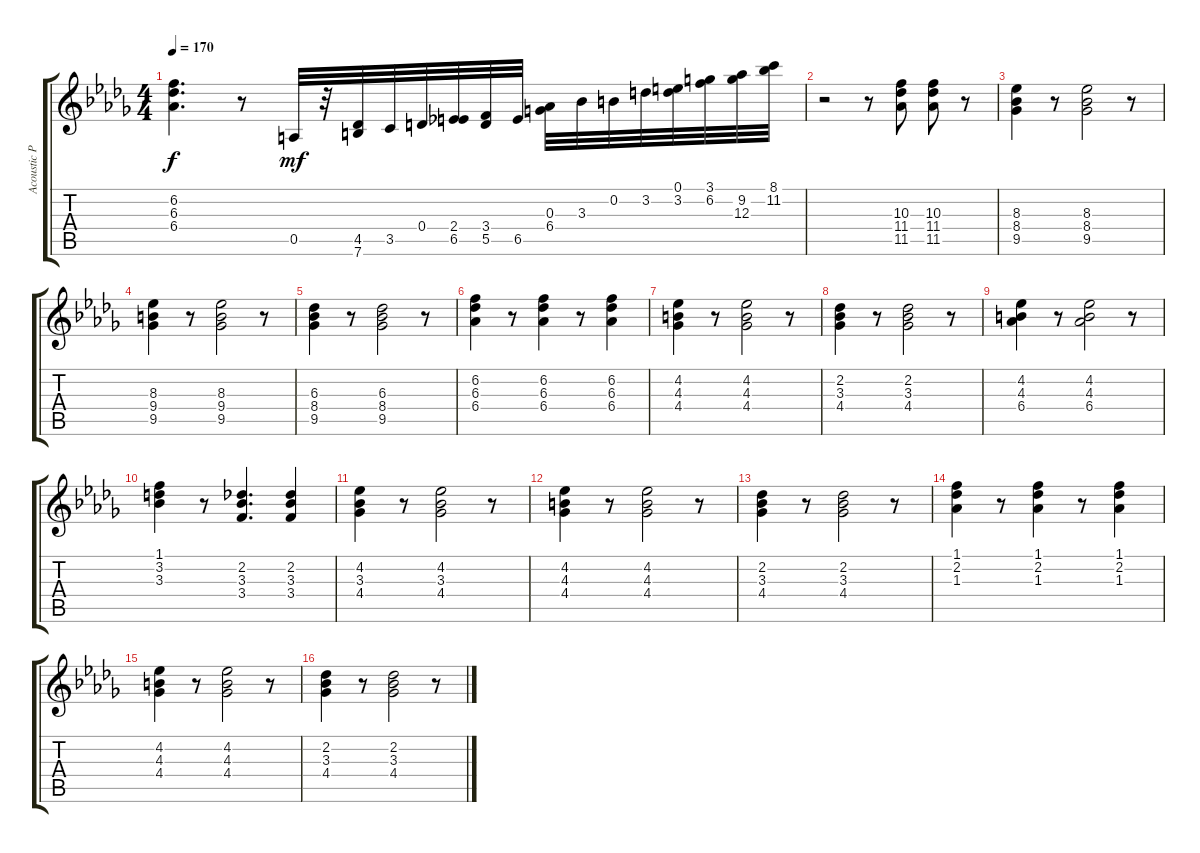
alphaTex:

\track ("Acoustic Piano" "Acoustic P") {instrument acousticguitarsteel}
\staff {score tabs}
\tuning (E4 B3 G3 D3 A2 E2) {hide}
\ts (4 4)
\tempo 170
\clef g2
\ks db
(6.2{t} 6.3{t} 6.4{t}).4{d dy f} r.8 0.5.32{dy mf} r.32 (4.5 7.6).32 3.5.32 0.4.32 (2.4 6.5).32 (3.4 5.5).32 6.5.32 (0.3 6.4).32 3.3.32 0.2.32 3.2.32 (0.1 3.2).32 (3.1 6.2).32 (9.2 12.3).32 (8.1 11.2).32 |
r.2 r.8 (10.3 11.4 11.5).8 (10.3 11.4 11.5).8 r.8 |
(8.3 8.4 9.5).4 r.8 (8.3 8.4 9.5).2 r.8 |
(8.3 9.4 9.5).4 r.8 (8.3 9.4 9.5).2 r.8 |
(6.3 8.4 9.5).4 r.8 (6.3 8.4 9.5).2 r.8 |
(6.2 6.3 6.4).4 r.8 (6.2 6.3 6.4).4 r.8 (6.2 6.3 6.4).4 |
(4.2 4.3 4.4).4 r.8 (4.2 4.3 4.4).2 r.8 |
(2.2 3.3 4.4).4 r.8 (2.2 3.3 4.4).2 r.8 |
(4.2 4.3 6.4).4 r.8 (4.2 4.3 6.4).2 r.8 |
(1.1 3.2 3.3).4 r.8 (2.2 3.3 3.4).4{d} (2.2 3.3 3.4).4 |
(4.2 3.3 4.4).4 r.8 (4.2 3.3 4.4).2 r.8 |
(4.2 4.3 4.4).4 r.8 (4.2 4.3 4.4).2 r.8 |
(2.2 3.3 4.4).4 r.8 (2.2 3.3 4.4).2 r.8 |
(1.1 2.2 1.3).4 r.8 (1.1 2.2 1.3).4 r.8 (1.1 2.2 1.3).4 |
(4.2 4.3 4.4).4 r.8 (4.2 4.3 4.4).2 r.8 |
(2.2 3.3 4.4).4 r.8 (2.2 3.3 4.4).2 r.8
